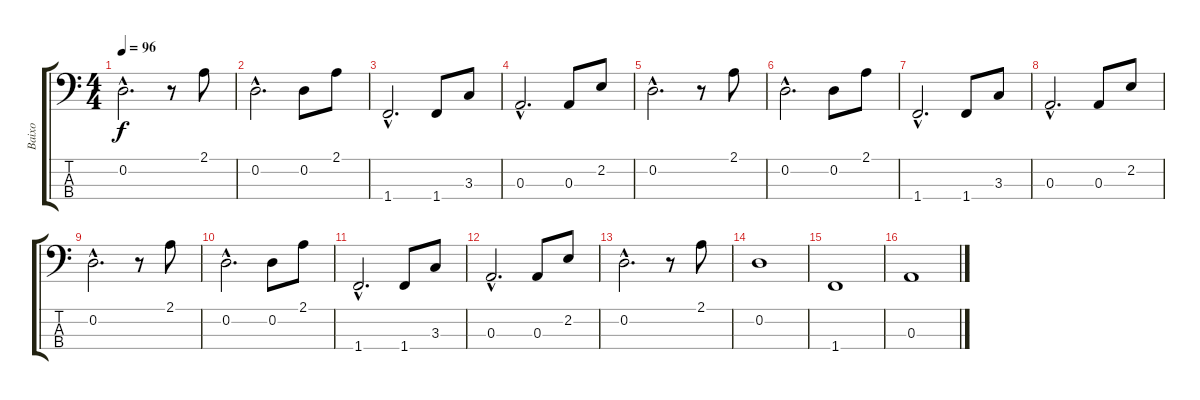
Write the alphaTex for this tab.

\track ("Baixo" "Baixo") {instrument electricbassfinger}
\staff {score tabs}
\tuning (G2 D2 A1 E1) {hide}
\ts (4 4)
\tempo 96
\clef f4
\ks c
0.2{hac}.2{d dy f} r.8 2.1.8 |
0.2{hac}.2{d} 0.2.8 2.1.8 |
1.4{hac}.2{d} 1.4.8 3.3.8 |
0.3{hac}.2{d} 0.3.8 2.2.8 |
0.2{hac}.2{d} r.8 2.1.8 |
0.2{hac}.2{d} 0.2.8 2.1.8 |
1.4{hac}.2{d} 1.4.8 3.3.8 |
0.3{hac}.2{d} 0.3.8 2.2.8 |
0.2{hac}.2{d} r.8 2.1.8 |
0.2{hac}.2{d} 0.2.8 2.1.8 |
1.4{hac}.2{d} 1.4.8 3.3.8 |
0.3{hac}.2{d} 0.3.8 2.2.8 |
0.2{hac}.2{d} r.8 2.1.8 |
0.2.1 |
1.4.1 |
0.3.1
